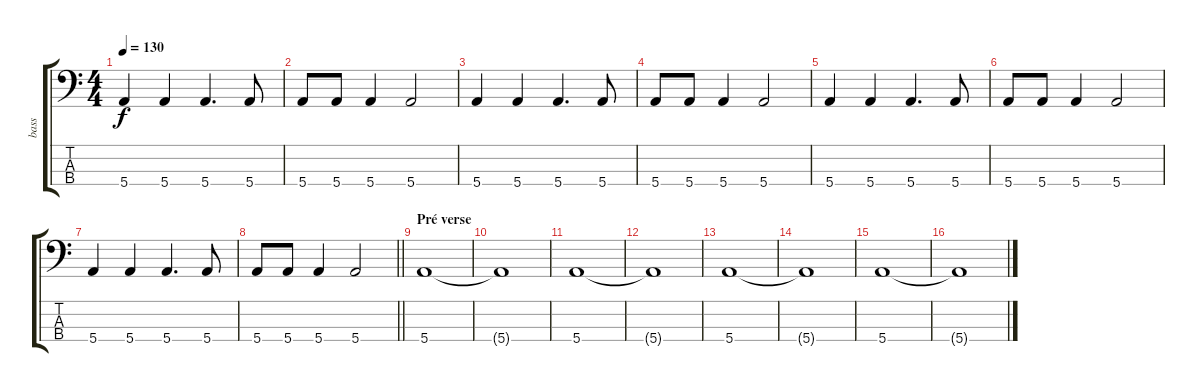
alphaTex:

\track ("bass" "bass") {instrument acousticguitarsteel}
\staff {score tabs}
\tuning (G2 D2 A1 E1) {hide}
\ts (4 4)
\tempo 130
\clef f4
\ks c
5.4.4{dy f} 5.4.4 5.4.4{d} 5.4.8 |
5.4.8 5.4.8 5.4.4 5.4.2 |
5.4.4 5.4.4 5.4.4{d} 5.4.8 |
5.4.8 5.4.8 5.4.4 5.4.2 |
5.4.4 5.4.4 5.4.4{d} 5.4.8 |
5.4.8 5.4.8 5.4.4 5.4.2 |
5.4.4 5.4.4 5.4.4{d} 5.4.8 |
\barLineRight lightlight
5.4.8 5.4.8 5.4.4 5.4.2 |
\section ("" "Pré verse")
5.4.1 |
5.4{t}.1 |
5.4.1 |
5.4{t}.1 |
5.4.1 |
5.4{t}.1 |
5.4.1 |
5.4{t}.1
